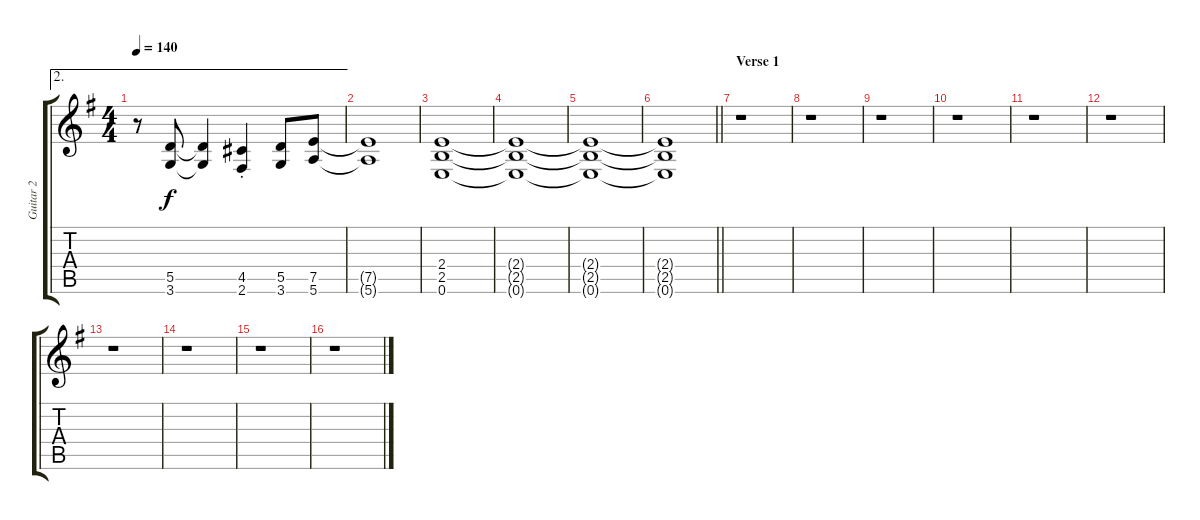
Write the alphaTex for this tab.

\track ("Guitar 2" "Guitar 2") {instrument distortionguitar}
\staff {score tabs}
\tuning (E4 B3 G3 D3 A2 E2) {hide}
\ae 2
\ts (4 4)
\tempo 140
\clef g2
\ks eminor
r.8{dy f} (5.5 3.6).8 (5.5{t} 3.6{t}).4 (4.5{st} 2.6{st}).4 (5.5 3.6).8 (7.5 5.6).8 |
(7.5{t} 5.6{t}).1 |
(2.4 2.5 0.6).1 |
(2.4{t} 2.5{t} 0.6{t}).1 |
(2.4{t} 2.5{t} 0.6{t}).1 |
\barLineRight lightlight
(2.4{t} 2.5{t} 0.6{t}).1{volume 0} |
\section ("" "Verse 1")
r.1{volume 11} |
r.1 |
r.1 |
r.1 |
r.1 |
r.1 |
r.1 |
r.1 |
r.1 |
r.1
